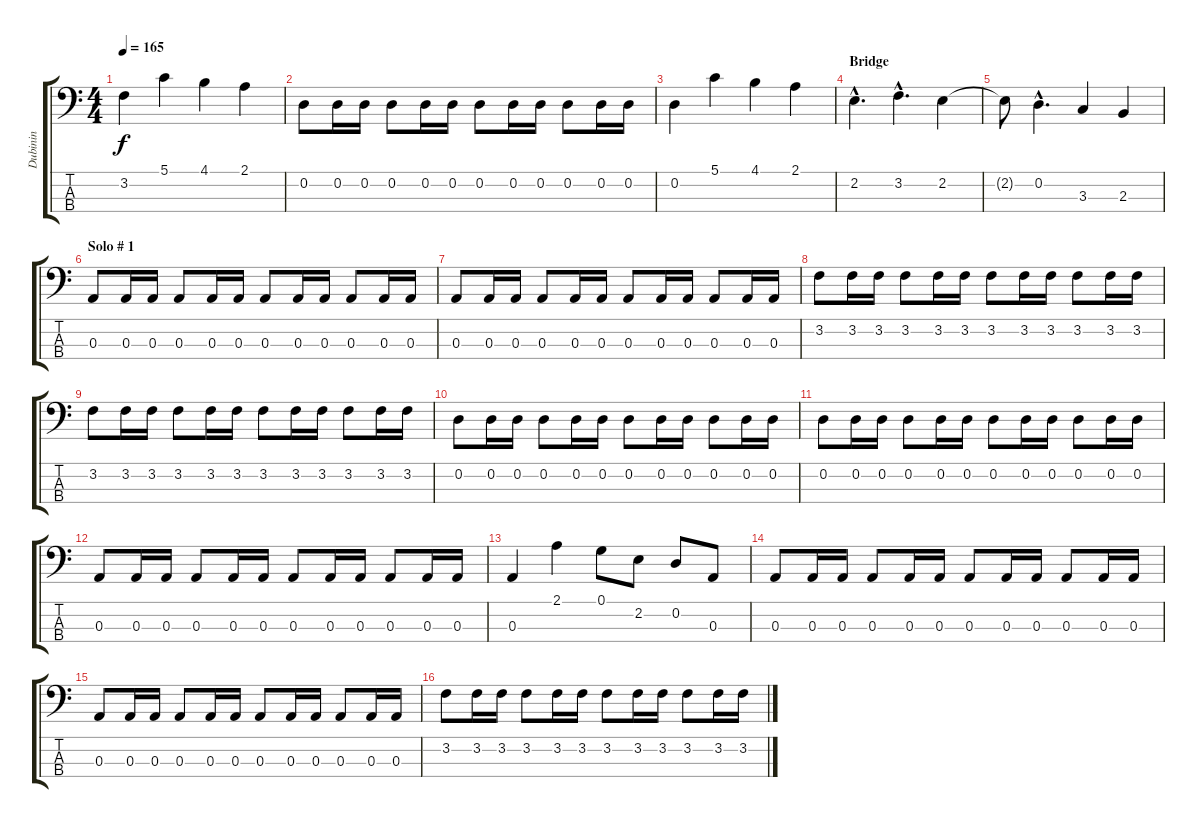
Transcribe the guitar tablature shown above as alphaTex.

\track ("Dubinin" "Dubinin") {instrument electricbassfinger}
\staff {score tabs}
\tuning (G2 D2 A1 E1) {hide}
\ts (4 4)
\tempo 165
\clef f4
\ks c
3.2.4{dy f} 5.1.4 4.1.4 2.1.4 |
0.2.8 0.2.16 0.2.16 0.2.8 0.2.16 0.2.16 0.2.8 0.2.16 0.2.16 0.2.8 0.2.16 0.2.16 |
0.2.4 5.1.4 4.1.4 2.1.4 |
\section ("" "Bridge")
2.2{hac}.4{d} 3.2{hac}.4{d} 2.2.4 |
2.2{t}.8 0.2{hac}.4{d} 3.3.4 2.3.4 |
\section ("" "Solo # 1")
0.3.8 0.3.16 0.3.16 0.3.8 0.3.16 0.3.16 0.3.8 0.3.16 0.3.16 0.3.8 0.3.16 0.3.16 |
0.3.8 0.3.16 0.3.16 0.3.8 0.3.16 0.3.16 0.3.8 0.3.16 0.3.16 0.3.8 0.3.16 0.3.16 |
3.2.8 3.2.16 3.2.16 3.2.8 3.2.16 3.2.16 3.2.8 3.2.16 3.2.16 3.2.8 3.2.16 3.2.16 |
3.2.8 3.2.16 3.2.16 3.2.8 3.2.16 3.2.16 3.2.8 3.2.16 3.2.16 3.2.8 3.2.16 3.2.16 |
0.2.8 0.2.16 0.2.16 0.2.8 0.2.16 0.2.16 0.2.8 0.2.16 0.2.16 0.2.8 0.2.16 0.2.16 |
0.2.8 0.2.16 0.2.16 0.2.8 0.2.16 0.2.16 0.2.8 0.2.16 0.2.16 0.2.8 0.2.16 0.2.16 |
0.3.8 0.3.16 0.3.16 0.3.8 0.3.16 0.3.16 0.3.8 0.3.16 0.3.16 0.3.8 0.3.16 0.3.16 |
0.3.4 2.1.4 0.1.8 2.2.8 0.2.8 0.3.8 |
0.3.8 0.3.16 0.3.16 0.3.8 0.3.16 0.3.16 0.3.8 0.3.16 0.3.16 0.3.8 0.3.16 0.3.16 |
0.3.8 0.3.16 0.3.16 0.3.8 0.3.16 0.3.16 0.3.8 0.3.16 0.3.16 0.3.8 0.3.16 0.3.16 |
3.2.8 3.2.16 3.2.16 3.2.8 3.2.16 3.2.16 3.2.8 3.2.16 3.2.16 3.2.8 3.2.16 3.2.16
